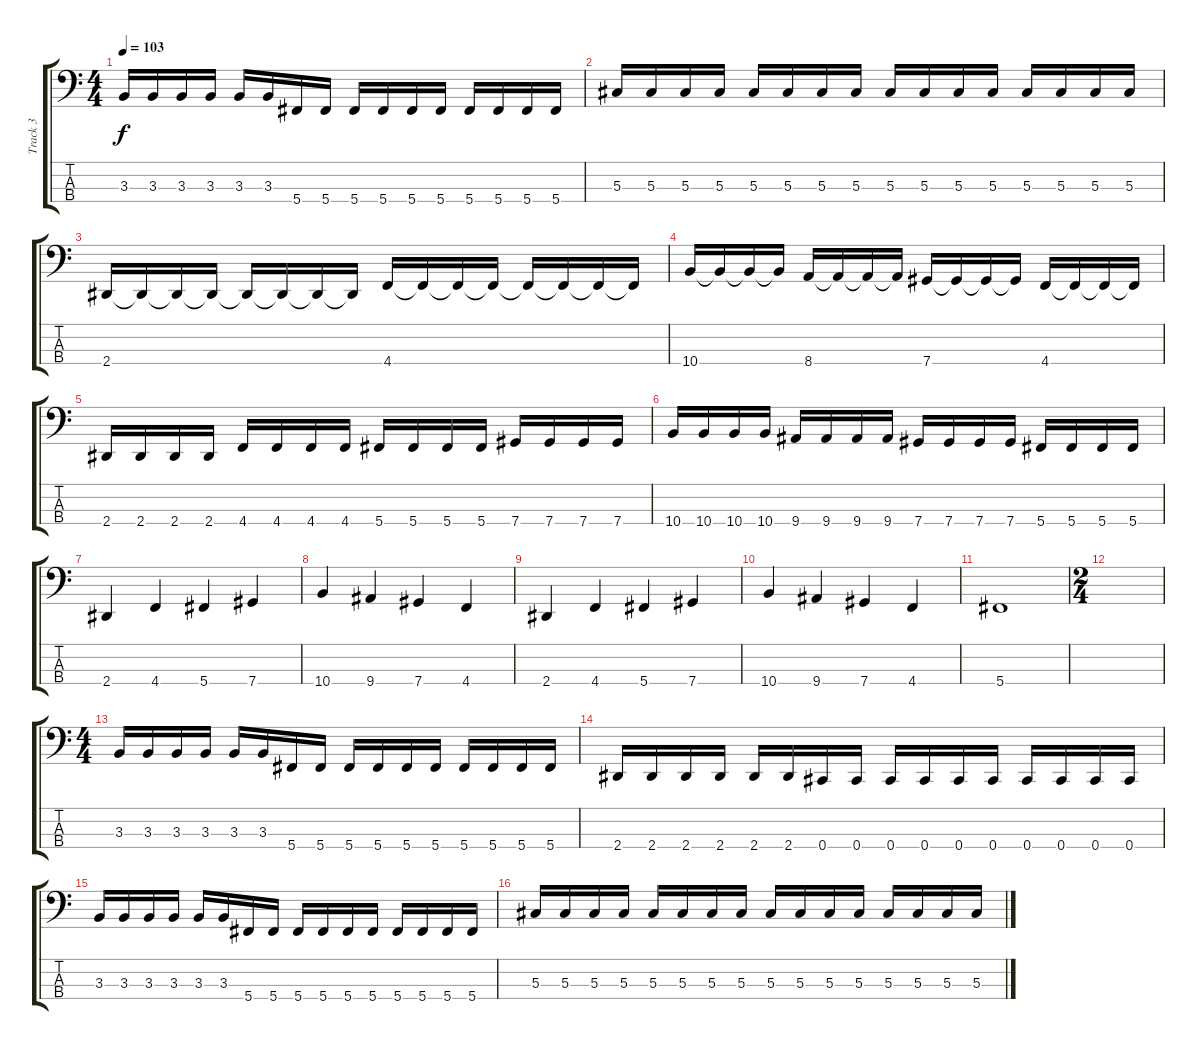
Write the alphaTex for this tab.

\track ("Track 3" "Track 3") {instrument electricbasspick}
\staff {score tabs}
\tuning (G2 Db2 Ab1 Db1) {hide}
\ts (4 4)
\tempo 103
\clef f4
\ks c
3.3.16{dy f} 3.3.16 3.3.16 3.3.16 3.3.16 3.3.16 5.4.16 5.4.16 5.4.16 5.4.16 5.4.16 5.4.16 5.4.16 5.4.16 5.4.16 5.4.16 |
5.3.16 5.3.16 5.3.16 5.3.16 5.3.16 5.3.16 5.3.16 5.3.16 5.3.16 5.3.16 5.3.16 5.3.16 5.3.16 5.3.16 5.3.16 5.3.16 |
2.4.16 2.4{t}.16 2.4{t}.16 2.4{t}.16 2.4{t}.16 2.4{t}.16 2.4{t}.16 2.4{t}.16 4.4.16 4.4{t}.16 4.4{t}.16 4.4{t}.16 4.4{t}.16 4.4{t}.16 4.4{t}.16 4.4{t}.16 |
10.4.16 10.4{t}.16 10.4{t}.16 10.4{t}.16 8.4.16 8.4{t}.16 8.4{t}.16 8.4{t}.16 7.4.16 7.4{t}.16 7.4{t}.16 7.4{t}.16 4.4.16 4.4{t}.16 4.4{t}.16 4.4{t}.16 |
2.4.16 2.4.16 2.4.16 2.4.16 4.4.16 4.4.16 4.4.16 4.4.16 5.4.16 5.4.16 5.4.16 5.4.16 7.4.16 7.4.16 7.4.16 7.4.16 |
10.4.16 10.4.16 10.4.16 10.4.16 9.4.16 9.4.16 9.4.16 9.4.16 7.4.16 7.4.16 7.4.16 7.4.16 5.4.16 5.4.16 5.4.16 5.4.16 |
2.4.4 4.4.4 5.4.4 7.4.4 |
10.4.4 9.4.4 7.4.4 4.4.4 |
2.4.4 4.4.4 5.4.4 7.4.4 |
10.4.4 9.4.4 7.4.4 4.4.4 |
5.4.1 |
\ts (2 4)
|
\ts (4 4)
3.3.16 3.3.16 3.3.16 3.3.16 3.3.16 3.3.16 5.4.16 5.4.16 5.4.16 5.4.16 5.4.16 5.4.16 5.4.16 5.4.16 5.4.16 5.4.16 |
2.4.16 2.4.16 2.4.16 2.4.16 2.4.16 2.4.16 0.4.16 0.4.16 0.4.16 0.4.16 0.4.16 0.4.16 0.4.16 0.4.16 0.4.16 0.4.16 |
3.3.16 3.3.16 3.3.16 3.3.16 3.3.16 3.3.16 5.4.16 5.4.16 5.4.16 5.4.16 5.4.16 5.4.16 5.4.16 5.4.16 5.4.16 5.4.16 |
5.3.16 5.3.16 5.3.16 5.3.16 5.3.16 5.3.16 5.3.16 5.3.16 5.3.16 5.3.16 5.3.16 5.3.16 5.3.16 5.3.16 5.3.16 5.3.16
